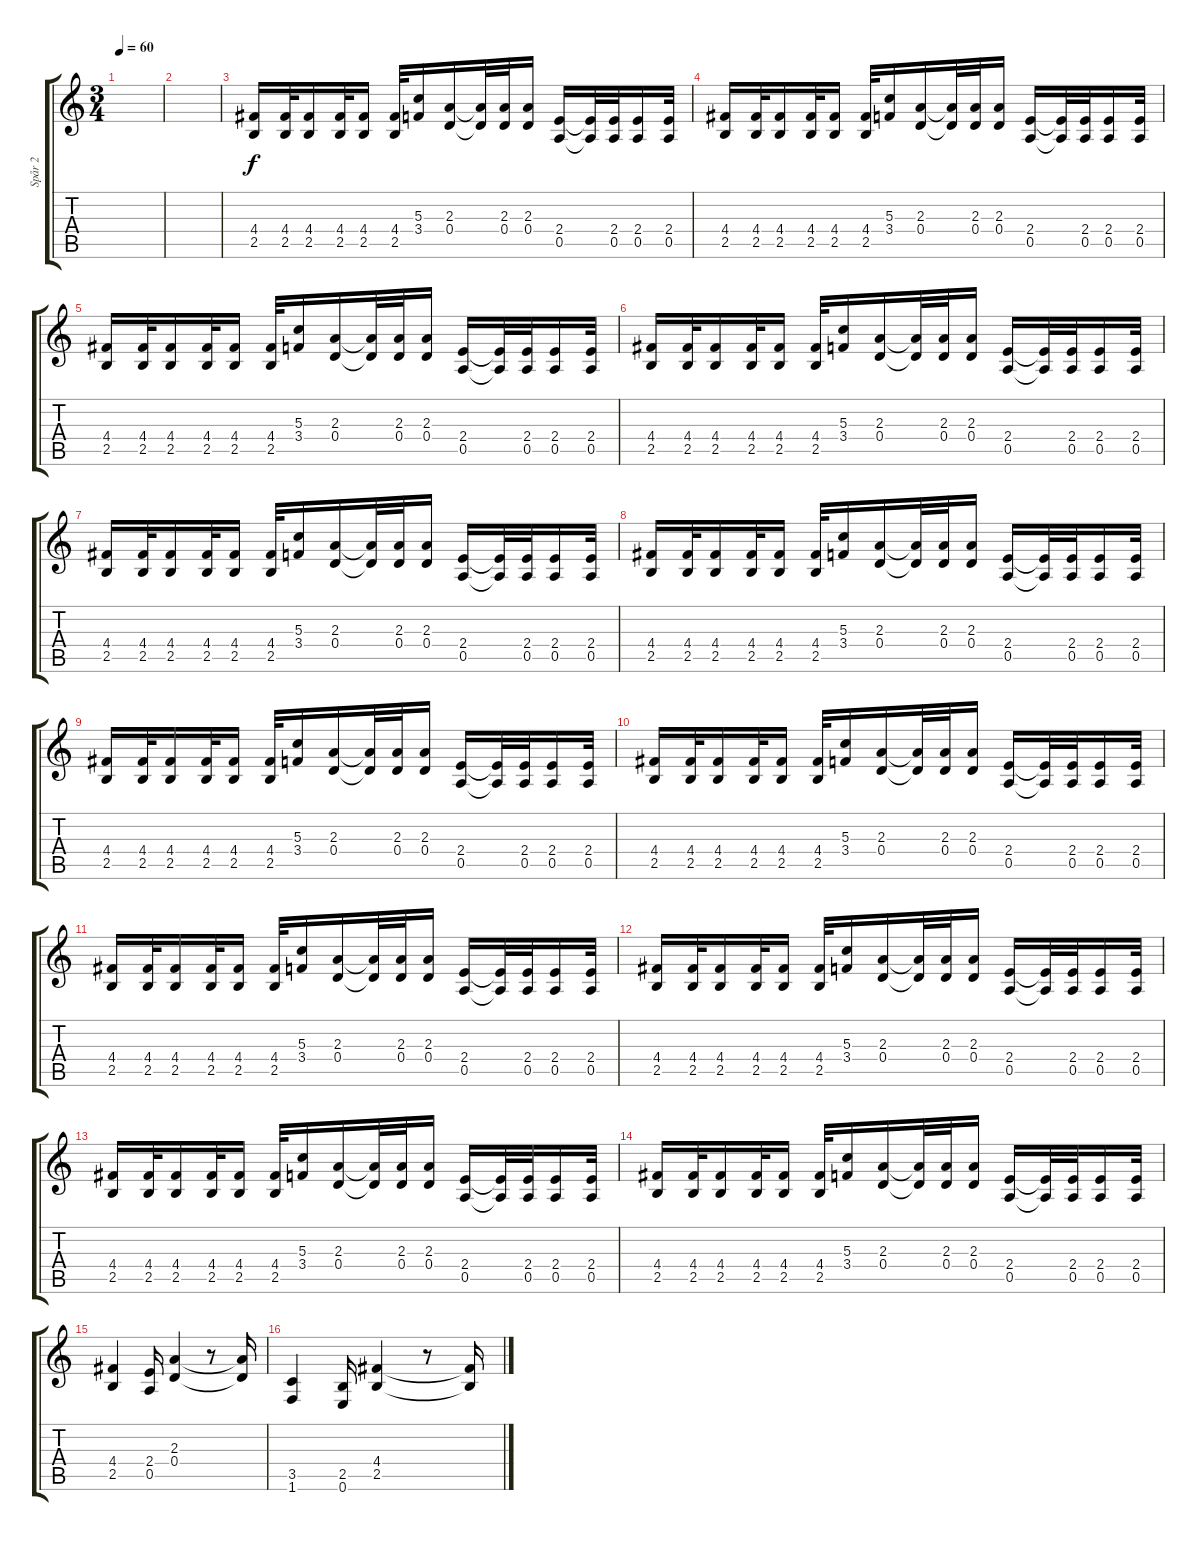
\track ("Spår 2" "Spår 2") {instrument overdrivenguitar}
\staff {score tabs}
\tuning (E4 B3 G3 D3 A2 E2) {hide}
\ts (3 4)
\tempo 60
\clef g2
\ks c
|
|
(4.4 2.5).16 (4.4 2.5).32 (4.4 2.5).16 (4.4 2.5).32 (4.4 2.5).16 (4.4 2.5).32 (5.3 3.4).16 (2.3 0.4).16 (2.3{t} 0.4{t}).32 (2.3 0.4).32 (2.3 0.4).16 (2.4 0.5).16 (2.4{t} 0.5{t}).32 (2.4 0.5).32 (2.4 0.5).16 (2.4 0.5).32 |
(4.4 2.5).16 (4.4 2.5).32 (4.4 2.5).16 (4.4 2.5).32 (4.4 2.5).16 (4.4 2.5).32 (5.3 3.4).16 (2.3 0.4).16 (2.3{t} 0.4{t}).32 (2.3 0.4).32 (2.3 0.4).16 (2.4 0.5).16 (2.4{t} 0.5{t}).32 (2.4 0.5).32 (2.4 0.5).16 (2.4 0.5).32 |
(4.4 2.5).16 (4.4 2.5).32 (4.4 2.5).16 (4.4 2.5).32 (4.4 2.5).16 (4.4 2.5).32 (5.3 3.4).16 (2.3 0.4).16 (2.3{t} 0.4{t}).32 (2.3 0.4).32 (2.3 0.4).16 (2.4 0.5).16 (2.4{t} 0.5{t}).32 (2.4 0.5).32 (2.4 0.5).16 (2.4 0.5).32 |
(4.4 2.5).16 (4.4 2.5).32 (4.4 2.5).16 (4.4 2.5).32 (4.4 2.5).16 (4.4 2.5).32 (5.3 3.4).16 (2.3 0.4).16 (2.3{t} 0.4{t}).32 (2.3 0.4).32 (2.3 0.4).16 (2.4 0.5).16 (2.4{t} 0.5{t}).32 (2.4 0.5).32 (2.4 0.5).16 (2.4 0.5).32 |
(4.4 2.5).16 (4.4 2.5).32 (4.4 2.5).16 (4.4 2.5).32 (4.4 2.5).16 (4.4 2.5).32 (5.3 3.4).16 (2.3 0.4).16 (2.3{t} 0.4{t}).32 (2.3 0.4).32 (2.3 0.4).16 (2.4 0.5).16 (2.4{t} 0.5{t}).32 (2.4 0.5).32 (2.4 0.5).16 (2.4 0.5).32 |
(4.4 2.5).16 (4.4 2.5).32 (4.4 2.5).16 (4.4 2.5).32 (4.4 2.5).16 (4.4 2.5).32 (5.3 3.4).16 (2.3 0.4).16 (2.3{t} 0.4{t}).32 (2.3 0.4).32 (2.3 0.4).16 (2.4 0.5).16 (2.4{t} 0.5{t}).32 (2.4 0.5).32 (2.4 0.5).16 (2.4 0.5).32 |
(4.4 2.5).16 (4.4 2.5).32 (4.4 2.5).16 (4.4 2.5).32 (4.4 2.5).16 (4.4 2.5).32 (5.3 3.4).16 (2.3 0.4).16 (2.3{t} 0.4{t}).32 (2.3 0.4).32 (2.3 0.4).16 (2.4 0.5).16 (2.4{t} 0.5{t}).32 (2.4 0.5).32 (2.4 0.5).16 (2.4 0.5).32 |
(4.4 2.5).16 (4.4 2.5).32 (4.4 2.5).16 (4.4 2.5).32 (4.4 2.5).16 (4.4 2.5).32 (5.3 3.4).16 (2.3 0.4).16 (2.3{t} 0.4{t}).32 (2.3 0.4).32 (2.3 0.4).16 (2.4 0.5).16 (2.4{t} 0.5{t}).32 (2.4 0.5).32 (2.4 0.5).16 (2.4 0.5).32 |
(4.4 2.5).16 (4.4 2.5).32 (4.4 2.5).16 (4.4 2.5).32 (4.4 2.5).16 (4.4 2.5).32 (5.3 3.4).16 (2.3 0.4).16 (2.3{t} 0.4{t}).32 (2.3 0.4).32 (2.3 0.4).16 (2.4 0.5).16 (2.4{t} 0.5{t}).32 (2.4 0.5).32 (2.4 0.5).16 (2.4 0.5).32 |
(4.4 2.5).16 (4.4 2.5).32 (4.4 2.5).16 (4.4 2.5).32 (4.4 2.5).16 (4.4 2.5).32 (5.3 3.4).16 (2.3 0.4).16 (2.3{t} 0.4{t}).32 (2.3 0.4).32 (2.3 0.4).16 (2.4 0.5).16 (2.4{t} 0.5{t}).32 (2.4 0.5).32 (2.4 0.5).16 (2.4 0.5).32 |
(4.4 2.5).16 (4.4 2.5).32 (4.4 2.5).16 (4.4 2.5).32 (4.4 2.5).16 (4.4 2.5).32 (5.3 3.4).16 (2.3 0.4).16 (2.3{t} 0.4{t}).32 (2.3 0.4).32 (2.3 0.4).16 (2.4 0.5).16 (2.4{t} 0.5{t}).32 (2.4 0.5).32 (2.4 0.5).16 (2.4 0.5).32 |
(4.4 2.5).16 (4.4 2.5).32 (4.4 2.5).16 (4.4 2.5).32 (4.4 2.5).16 (4.4 2.5).32 (5.3 3.4).16 (2.3 0.4).16 (2.3{t} 0.4{t}).32 (2.3 0.4).32 (2.3 0.4).16 (2.4 0.5).16 (2.4{t} 0.5{t}).32 (2.4 0.5).32 (2.4 0.5).16 (2.4 0.5).32 |
(4.4 2.5).4 (2.4 0.5).16 (2.3 0.4).4 r.8 (2.3{t} 0.4{t}).16 |
(3.5 1.6).4 (2.5 0.6).16 (4.4 2.5).4 r.8 (4.4{t} 2.5{t}).16
